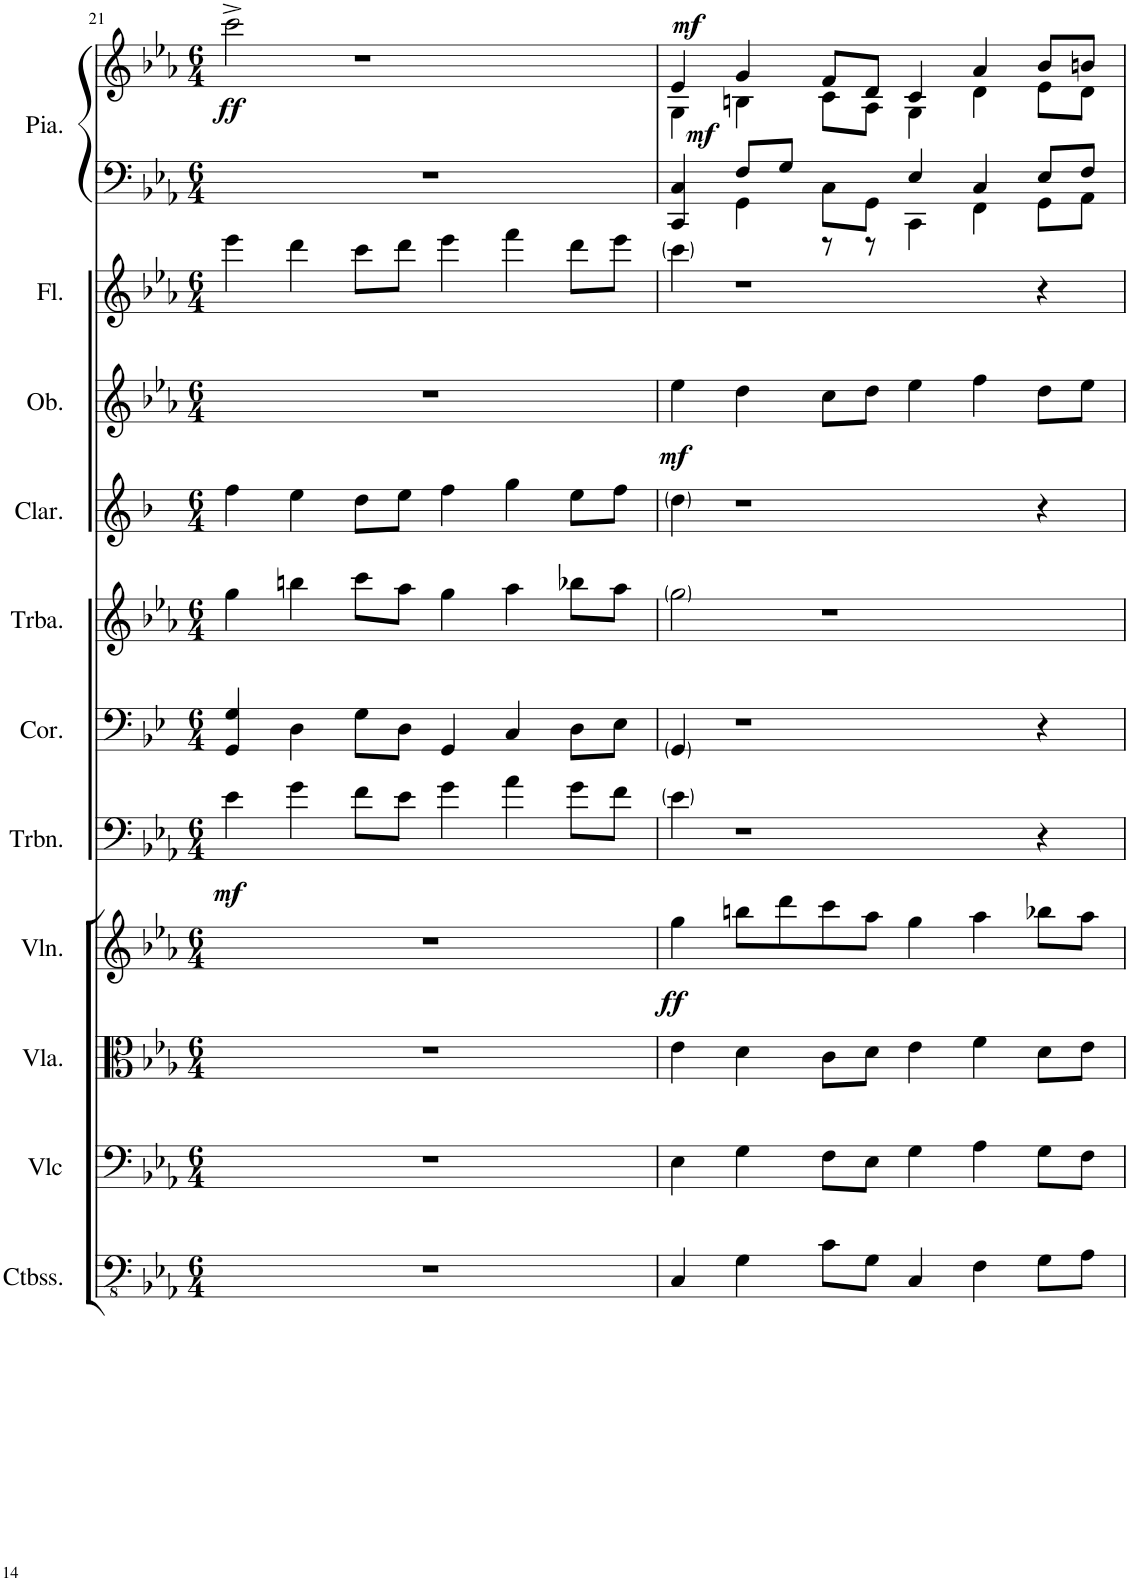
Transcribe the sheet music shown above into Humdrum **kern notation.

**kern	**kern	**kern	**kern	**dynam	**kern	**dynam	**kern	**kern	**kern	**kern	**dynam	**kern	**kern	**kern	**dynam
*part11	*part10	*part9	*part8	*part8	*part7	*part7	*part6	*part5	*part4	*part3	*part3	*part2	*part1	*part1	*part1
*staff12	*staff11	*staff10	*staff9	*staff9	*staff8	*staff8	*staff7	*staff6	*staff5	*staff4	*staff4	*staff3	*staff2	*staff1	*staff1/2
*I"Contrabbasso	*I"Violoncello	*I"Viola	*I"Violino	*	*I"Trombone in Mib	*	*I"Corno in Fa	*I"Tromba in Do	*I"Clarinetto in Sib	*I"Oboi	*	*I"Flauti	*I"Pianoforte	*	*
*I'Ctbss.	*I'Vlc	*I'Vla.	*I'Vln.	*	*I'Trbn.	*	*I'Cor.	*I'Trba.	*I'Clar.	*I'Ob.	*	*I'Fl.	*I'Pia.	*	*
!!LO:PB:g=z
*clefFv4	*clefF4	*clefC3	*clefG2	*	*clefF4	*	*clefF4	*clefG2	*clefG2	*clefG2	*	*clefG2	*clefF4	*clefG2	*
*Trd7c12	*	*	*	*	*	*	*Trd4c7	*Trd1c2	*Trd1c2	*	*	*	*	*	*
*k[b-e-a-]	*k[b-e-a-]	*k[b-e-a-]	*k[b-e-a-]	*	*k[b-e-a-]	*	*k[b-e-]	*k[b-e-a-]	*k[b-]	*k[b-e-a-]	*	*k[b-e-a-]	*k[b-e-a-]	*k[b-e-a-]	*
*M6/4	*M6/4	*M6/4	*M6/4	*	*M6/4	*	*M6/4	*M6/4	*M6/4	*M6/4	*	*M6/4	*M6/4	*M6/4	*
=21	=21	=21	=21	=21	=21	=21	=21	=21	=21	=21	=21	=21	=21	=21	=21
!	!	!	!	!	!	!LO:DY:b	!	!	!	!	!	!	!	!	!LO:DY:b
1.r	1.r	1.r	1.r	.	4e-\	mf	4GG/ 4G/	4gg\	4ff\	1.r	.	4eee-\	1.r	2ccc^\	ff
.	.	.	.	.	4g\	.	4D\	4bbn\	4ee\	.	.	4ddd\	.	.	.
.	.	.	.	.	8f\L	.	8G\L	8ccc\L	8dd\L	.	.	8ccc\L	.	1r	.
.	.	.	.	.	8e-\J	.	8D\J	8aa-\J	8ee\J	.	.	8ddd\J	.	.	.
.	.	.	.	.	4g\	.	4GG/	4gg\	4ff\	.	.	4eee-\	.	.	.
.	.	.	.	.	4a-\	.	4C/	4aa-\	4gg\	.	.	4fff\	.	.	.
.	.	.	.	.	8g\L	.	8D\L	8bb-X\L	8ee\L	.	.	8ddd\L	.	.	.
.	.	.	.	.	8f\J	.	8E-\J	8aa-\J	8ff\J	.	.	8eee-\J	.	.	.
=22	=22	=22	=22	=22	=22	=22	=22	=22	=22	=22	=22	=22	=22	=22	=22
*	*	*	*	*	*	*	*	*	*	*	*	*	*^	*^	*
!	!	!	!	!LO:DY:b	!	!	!	!	!	!	!LO:DY:b	!	!	!	!	!	!LO:DY:a=2
!	!	!	!	!	!	!	!	!	!	!	!	!	!	!	!	!	!LO:DY:n=1:a
4CC/	4E-\	4e-\	4gg\	ff	4e-\	.	4GG/	2gg\	4dd\	4ee-\	mf	4ccc\	4CC/	4C/	4G\	4e-/	mf mf
4GG\	4G\	4d\	8bbn\L	.	1r	.	1r	.	1r	4dd\	.	1r	4GG\	8F/L	2r	4g/	.
.	.	.	8ddd\	.	.	.	.	.	.	.	.	.	.	8G/J	.	.	.
8C\L	8F\L	8c\L	8ccc\	.	.	.	.	1r	.	8cc\L	.	.	8C\L	8r	.	8f/L	.
8GG\J	8E-\J	8d\J	8aa-\J	.	.	.	.	.	.	8dd\J	.	.	8GG\J	8r	.	8d/J	.
4CC/	4G\	4e-\	4gg\	.	.	.	.	.	.	4ee-\	.	.	4CC\	4E-/	4Bn\	4c/	.
4FF\	4A-\	4f\	4aa-\	.	.	.	.	.	.	4ff\	.	.	4FF\	4C/	8c\L	4a-/	.
.	.	.	.	.	.	.	.	.	.	.	.	.	.	.	8A-\J	.	.
8GG\L	8G\L	8d\L	8bb-X\L	.	4r	.	4r	.	4r	8dd\L	.	4r	8GG\L	8E-/L	4G\	8b-/L	.
8AA-\J	8F\J	8e-\J	8aa-\J	.	.	.	.	.	.	8ee-\J	.	.	8AA-\J	8F/J	.	8bn/J	.
2ryy	2ryy	2ryy	2ryy	.	2ryy	.	2ryy	2ryy	2ryy	2ryy	.	2ryy	2ryy	2ryy	4d\	2ryy	.
.	.	.	.	.	.	.	.	.	.	.	.	.	.	.	8e-\L	.	.
.	.	.	.	.	.	.	.	.	.	.	.	.	.	.	8d\J	.	.
*	*	*	*	*	*	*	*	*	*	*	*	*	*v	*v	*	*	*
*	*	*	*	*	*	*	*	*	*	*	*	*	*	*v	*v	*
=	=	=	=	=	=	=	=	=	=	=	=	=	=	=	=
*-	*-	*-	*-	*-	*-	*-	*-	*-	*-	*-	*-	*-	*-	*-	*-
